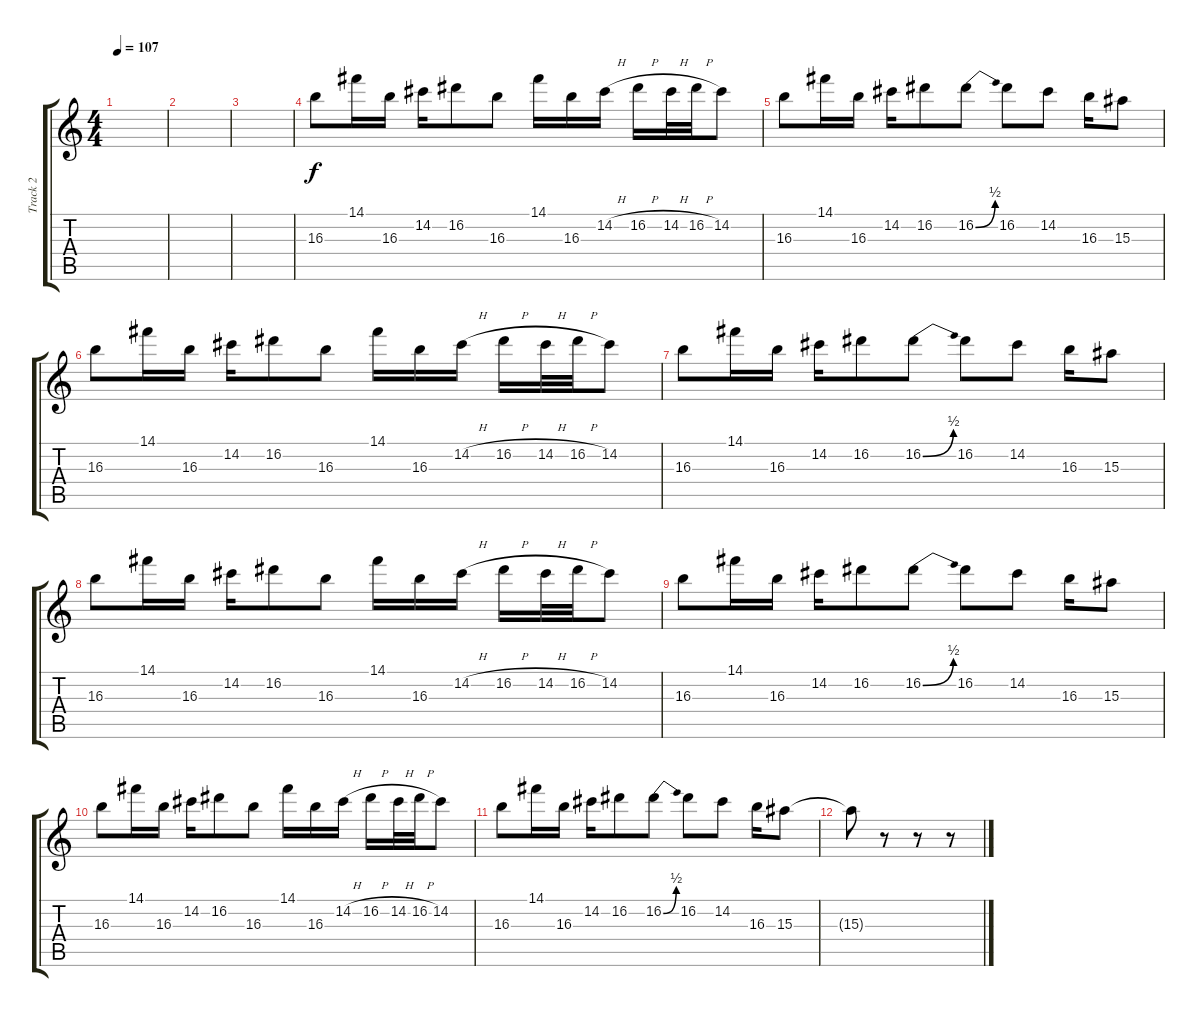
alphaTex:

\track ("Track 2" "Track 2") {instrument distortionguitar}
\staff {score tabs}
\tuning (E4 B3 G3 D3 A2 E2) {hide}
\ts (4 4)
\tempo 107
\clef g2
\ks c
|
|
|
16.3.8 14.1.16 16.3.16 14.2.16 16.2.8 16.3.8 14.1.16 16.3.16 14.2{h}.16 16.2{h}.16 14.2{h}.32 16.2{h}.32 14.2.8 |
16.3.8 14.1.16 16.3.16 14.2.16 16.2.8 16.2{be (bend 0 0 60 2)}.8 16.2.8 14.2.8 16.3.16 15.3.8 |
16.3.8 14.1.16 16.3.16 14.2.16 16.2.8 16.3.8 14.1.16 16.3.16 14.2{h}.16 16.2{h}.16 14.2{h}.32 16.2{h}.32 14.2.8 |
16.3.8 14.1.16 16.3.16 14.2.16 16.2.8 16.2{be (bend 0 0 60 2)}.8 16.2.8 14.2.8 16.3.16 15.3.8 |
16.3.8 14.1.16 16.3.16 14.2.16 16.2.8 16.3.8 14.1.16 16.3.16 14.2{h}.16 16.2{h}.16 14.2{h}.32 16.2{h}.32 14.2.8 |
16.3.8 14.1.16 16.3.16 14.2.16 16.2.8 16.2{be (bend 0 0 60 2)}.8 16.2.8 14.2.8 16.3.16 15.3.8 |
16.3.8 14.1.16 16.3.16 14.2.16 16.2.8 16.3.8 14.1.16 16.3.16 14.2{h}.16 16.2{h}.16 14.2{h}.32 16.2{h}.32 14.2.8 |
16.3.8 14.1.16 16.3.16 14.2.16 16.2.8 16.2{be (bend 0 0 60 2)}.8 16.2.8 14.2.8 16.3.16 15.3.8 |
15.3{t}.8 r.8 r.8 r.8
